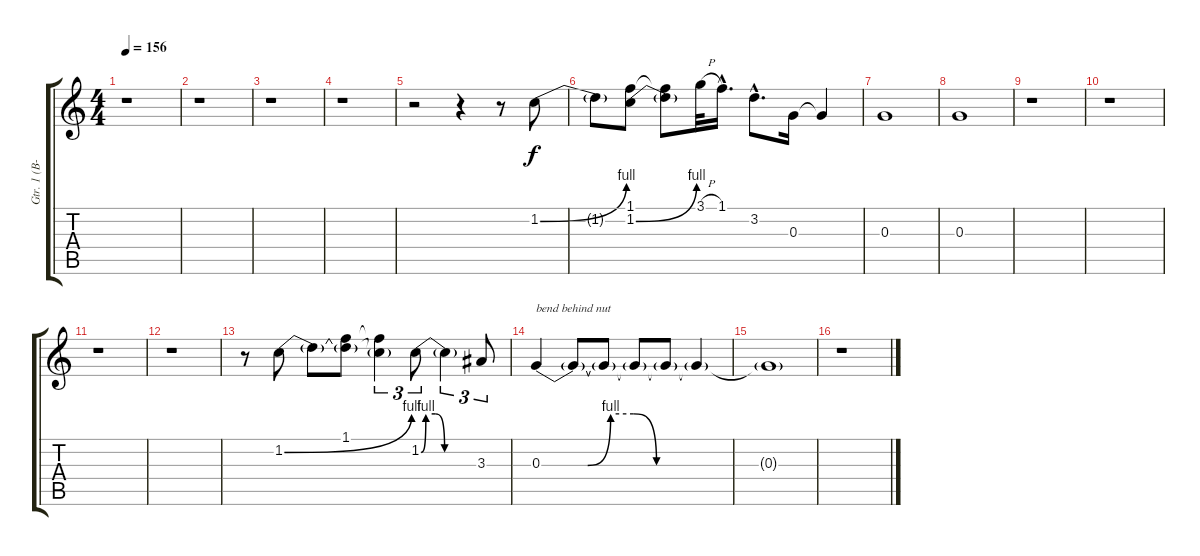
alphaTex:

\track ("Gtr. 1 (B-bender)" "Gtr. 1 (B-") {instrument distortionguitar}
\staff {score tabs}
\tuning (E4 B3 G3 D3 A2 E2) {hide}
\ts (4 4)
\tempo 156
\clef g2
\ks c
r.1{dy f} |
r.1 |
r.1 |
r.1 |
r.2 r.4 r.8 1.2{be (bend 0 0 60 4)}.8 |
1.2{t}.8 (1.1 1.2{be (bend 0 0 60 4)}).8 (1.1{t} 1.2{t}).8 3.1{h}.32 1.1{hac}.16{d} 3.2{hac}.8{d} 0.3.16 0.3{t}.4 |
0.3.1 |
0.3.1 |
r.1 |
r.1 |
r.1 |
r.1 |
r.8 1.2{be (bend 0 0 60 4)}.8 1.2{t}.8 (1.1 1.2{t}).8 (1.1{t} 1.2{t}).4{tu (3 2)} 1.2{be (custom 0 0 5 4 15 4 25 0 45 0 60 0)}.8{tu (3 2)} 1.2{t}.4{tu (3 2)} 3.3.8{tu (3 2)} |
0.3{be (custom 0 0 10 0 15 4 20 4 25 0 45 0 60 0)}.4{txt "bend behind nut"} 0.3{t}.8 0.3{t}.8 0.3{t}.8 0.3{t}.8 0.3{t}.4 |
0.3{t}.1 |
r.1
